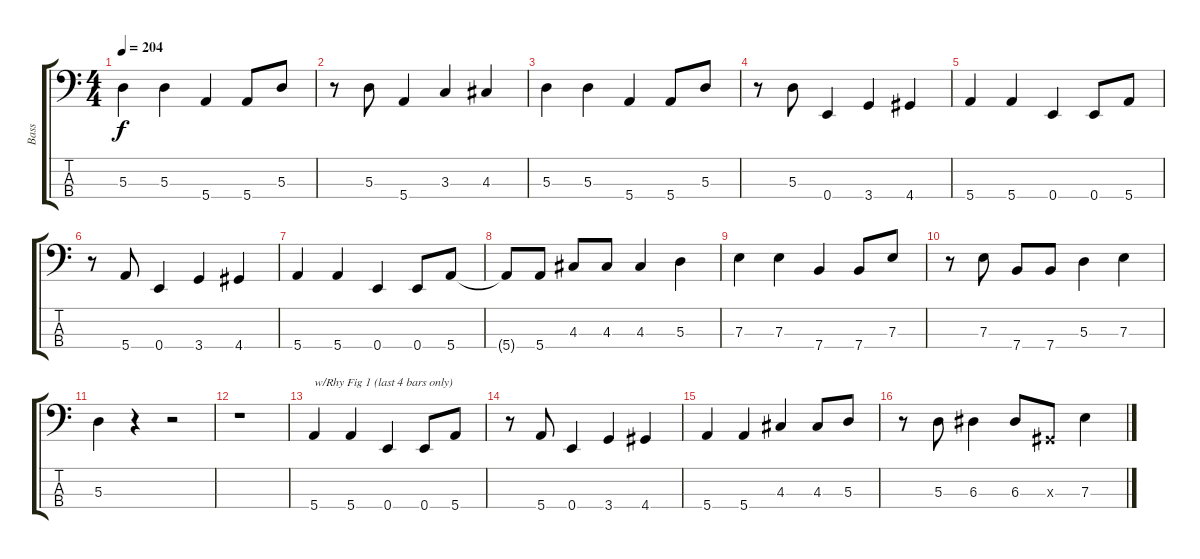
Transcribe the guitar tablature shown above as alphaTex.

\track ("Bass" "Bass") {instrument electricbassfinger}
\staff {score tabs}
\tuning (G2 D2 A1 E1) {hide}
\ts (4 4)
\tempo 204
\clef f4
\ks c
5.3.4{dy f} 5.3.4 5.4.4 5.4.8 5.3.8 |
r.8 5.3.8 5.4.4 3.3.4 4.3.4 |
5.3.4 5.3.4 5.4.4 5.4.8 5.3.8 |
r.8 5.3.8 0.4.4 3.4.4 4.4.4 |
5.4.4 5.4.4 0.4.4 0.4.8 5.4.8 |
r.8 5.4.8 0.4.4 3.4.4 4.4.4 |
5.4.4 5.4.4 0.4.4 0.4.8 5.4.8 |
5.4{t}.8 5.4.8 4.3.8 4.3.8 4.3.4 5.3.4 |
7.3.4 7.3.4 7.4.4 7.4.8 7.3.8 |
r.8 7.3.8 7.4.8 7.4.8 5.3.4 7.3.4 |
5.3.4 r.4 r.2 |
r.1 |
5.4.4{txt "w/Rhy Fig 1 (last 4 bars only)"} 5.4.4 0.4.4 0.4.8 5.4.8 |
r.8 5.4.8 0.4.4 3.4.4 4.4.4 |
5.4.4 5.4.4 4.3.4 4.3.8 5.3.8 |
r.8 5.3.8 6.3.4 6.3.8 -1.3{x}.8 7.3.4
